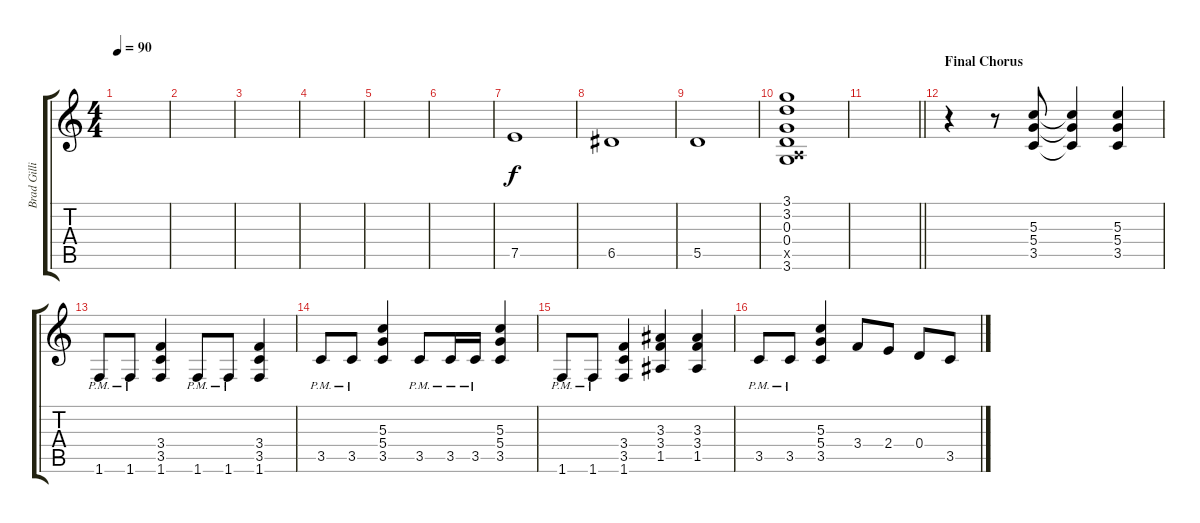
\track ("Brad Gillis" "Brad Gilli") {instrument overdrivenguitar}
\staff {score tabs}
\tuning (E4 B3 G3 D3 A2 E2) {hide}
\ts (4 4)
\tempo 90
\clef g2
\ks c
|
|
|
|
|
|
7.5.1 |
6.5.1 |
5.5.1 |
(3.1 3.2 0.3 0.4 0.5{x} 3.6).1 |
\barLineRight lightlight
|
\section ("" "Final Chorus")
r.4 r.8 (5.3 5.4 3.5).8 (5.3{t} 5.4{t} 3.5{t}).4 (5.3 5.4 3.5).4 |
1.6{pm}.8 1.6{pm}.8 (3.4 3.5 1.6).4 1.6{pm}.8 1.6{pm}.8 (3.4 3.5 1.6).4 |
3.5{pm}.8 3.5{pm}.8 (5.3 5.4 3.5).4 3.5{pm}.8 3.5{pm}.16 3.5{pm}.16 (5.3 5.4 3.5).4 |
1.6{pm}.8 1.6{pm}.8 (3.4 3.5 1.6).4 (3.3 3.4 1.5).4 (3.3 3.4 1.5).4 |
3.5{pm}.8 3.5{pm}.8 (5.3 5.4 3.5).4 3.4.8 2.4.8 0.4.8 3.5.8
